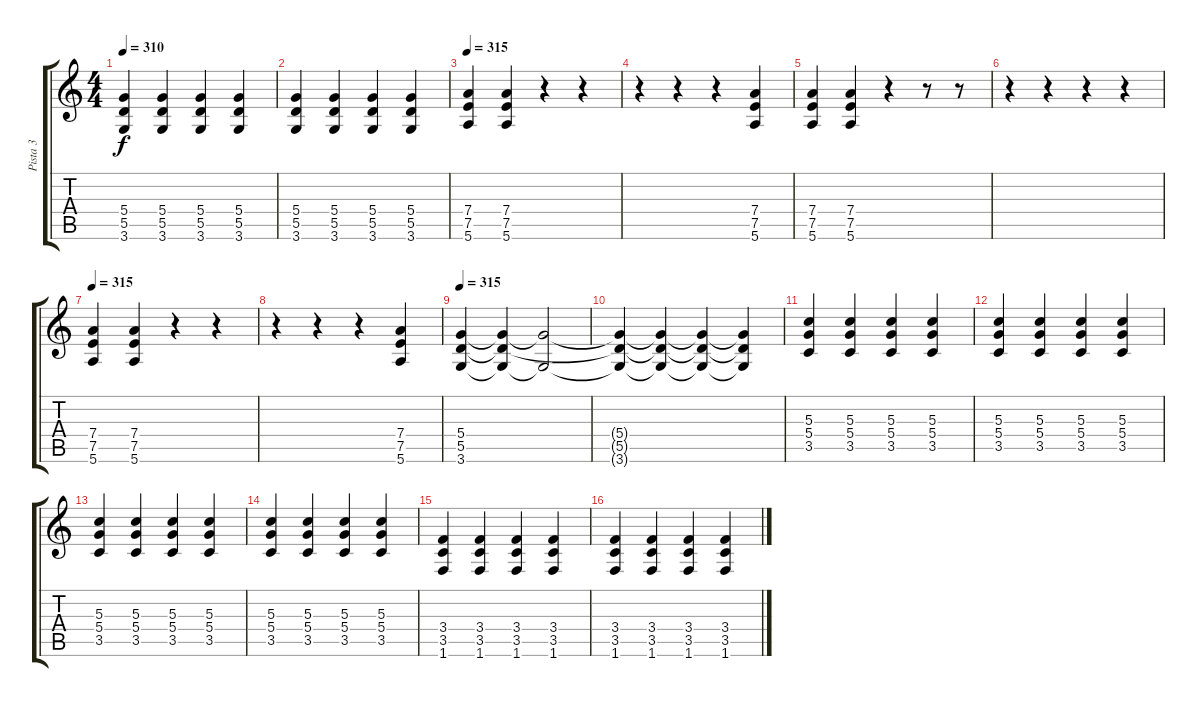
\track ("Pista 3" "Pista 3") {instrument distortionguitar}
\staff {score tabs}
\tuning (E4 B3 G3 D3 A2 E2) {hide}
\ts (4 4)
\tempo 310
\clef g2
\ks c
(5.4 5.5 3.6).4{dy f} (5.4 5.5 3.6).4 (5.4 5.5 3.6).4 (5.4 5.5 3.6).4 |
(5.4 5.5 3.6).4 (5.4 5.5 3.6).4 (5.4 5.5 3.6).4 (5.4 5.5 3.6).4 |
\tempo 315
(7.4 7.5 5.6).4 (7.4 7.5 5.6).4 r.4 r.4 |
r.4 r.4 r.4 (7.4 7.5 5.6).4 |
(7.4 7.5 5.6).4 (7.4 7.5 5.6).4 r.4 r.8 r.8 |
r.4 r.4 r.4 r.4 |
\tempo 315
(7.4 7.5 5.6).4 (7.4 7.5 5.6).4 r.4 r.4 |
r.4 r.4 r.4 (7.4 7.5 5.6).4 |
\tempo 315
(5.4 5.5 3.6).4 (5.4{t} 5.5{t} 3.6{t}).4 (5.4{t} 3.6{t}).2 |
(5.4{t} 5.5{t} 3.6{t}).4 (5.4{t} 5.5{t} 3.6{t}).4 (5.4{t} 5.5{t} 3.6{t}).4 (5.4{t} 5.5{t} 3.6{t}).4 |
(5.3 5.4 3.5).4 (5.3 5.4 3.5).4 (5.3 5.4 3.5).4 (5.3 5.4 3.5).4 |
(5.3 5.4 3.5).4 (5.3 5.4 3.5).4 (5.3 5.4 3.5).4 (5.3 5.4 3.5).4 |
(5.3 5.4 3.5).4 (5.3 5.4 3.5).4 (5.3 5.4 3.5).4 (5.3 5.4 3.5).4 |
(5.3 5.4 3.5).4 (5.3 5.4 3.5).4 (5.3 5.4 3.5).4 (5.3 5.4 3.5).4 |
(3.4 3.5 1.6).4 (3.4 3.5 1.6).4 (3.4 3.5 1.6).4 (3.4 3.5 1.6).4 |
(3.4 3.5 1.6).4 (3.4 3.5 1.6).4 (3.4 3.5 1.6).4 (3.4 3.5 1.6).4
